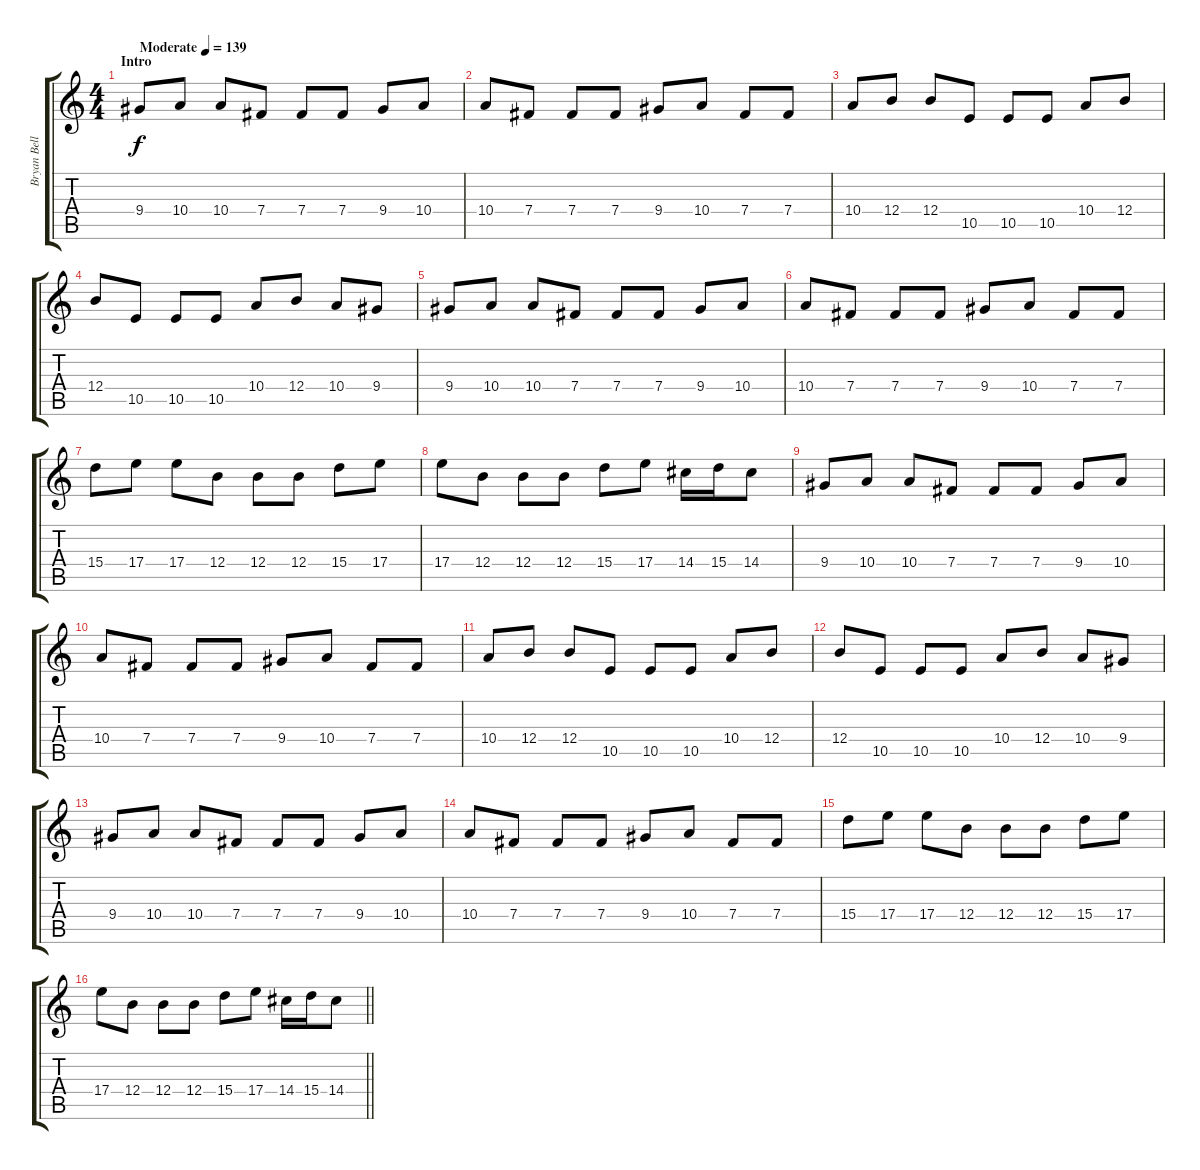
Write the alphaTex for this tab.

\track ("Bryan Belleau - Lead Guitar" "Bryan Bell") {instrument distortionguitar}
\staff {score tabs}
\tuning (Db4 Ab3 E3 B2 Gb2 Db2) {hide}
\ts (4 4)
\section ("" "Intro")
\tempo (139 "Moderate")
\clef g2
\ks c
9.4.8{dy f instrument distortionguitar} 10.4.8 10.4.8 7.4.8 7.4.8 7.4.8 9.4.8 10.4.8 |
10.4.8 7.4.8 7.4.8 7.4.8 9.4.8 10.4.8 7.4.8 7.4.8 |
10.4.8 12.4.8 12.4.8 10.5.8 10.5.8 10.5.8 10.4.8 12.4.8 |
12.4.8 10.5.8 10.5.8 10.5.8 10.4.8 12.4.8 10.4.8 9.4.8 |
9.4.8 10.4.8 10.4.8 7.4.8 7.4.8 7.4.8 9.4.8 10.4.8 |
10.4.8 7.4.8 7.4.8 7.4.8 9.4.8 10.4.8 7.4.8 7.4.8 |
15.4.8 17.4.8 17.4.8 12.4.8 12.4.8 12.4.8 15.4.8 17.4.8 |
17.4.8 12.4.8 12.4.8 12.4.8 15.4.8 17.4.8 14.4.16 15.4.16 14.4.8 |
9.4.8 10.4.8 10.4.8 7.4.8 7.4.8 7.4.8 9.4.8 10.4.8 |
10.4.8 7.4.8 7.4.8 7.4.8 9.4.8 10.4.8 7.4.8 7.4.8 |
10.4.8 12.4.8 12.4.8 10.5.8 10.5.8 10.5.8 10.4.8 12.4.8 |
12.4.8 10.5.8 10.5.8 10.5.8 10.4.8 12.4.8 10.4.8 9.4.8 |
9.4.8 10.4.8 10.4.8 7.4.8 7.4.8 7.4.8 9.4.8 10.4.8 |
10.4.8 7.4.8 7.4.8 7.4.8 9.4.8 10.4.8 7.4.8 7.4.8 |
15.4.8 17.4.8 17.4.8 12.4.8 12.4.8 12.4.8 15.4.8 17.4.8 |
\barLineRight lightlight
17.4.8 12.4.8 12.4.8 12.4.8 15.4.8 17.4.8 14.4.16 15.4.16 14.4.8
